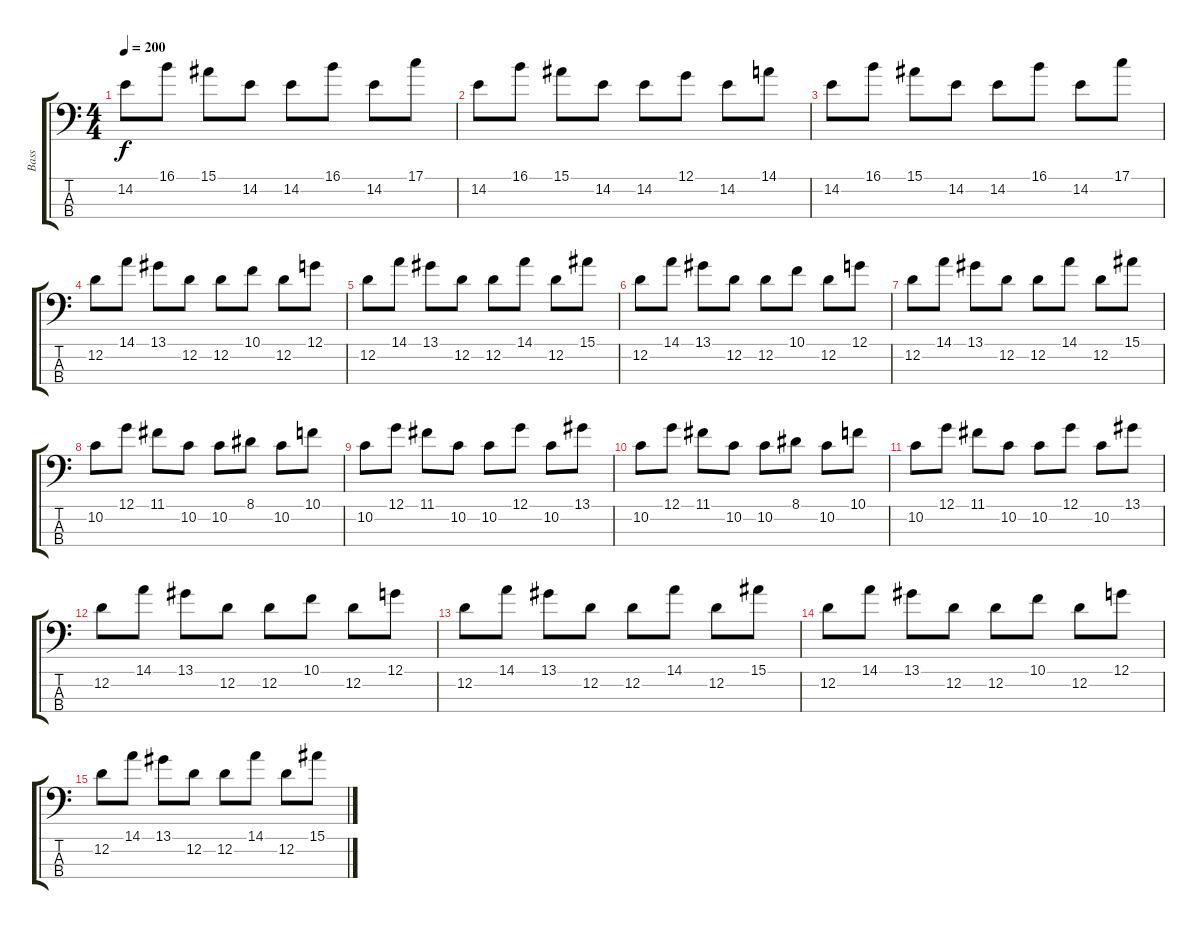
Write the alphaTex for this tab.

\track ("Bass" "Bass") {instrument electricbassfinger}
\staff {score tabs}
\tuning (G2 D2 A1 E1) {hide}
\ts (4 4)
\tempo 200
\clef f4
\ks c
14.2.8{dy f} 16.1.8 15.1.8 14.2.8 14.2.8 16.1.8 14.2.8 17.1.8 |
14.2.8 16.1.8 15.1.8 14.2.8 14.2.8 12.1.8 14.2.8 14.1.8 |
14.2.8 16.1.8 15.1.8 14.2.8 14.2.8 16.1.8 14.2.8 17.1.8 |
12.2.8 14.1.8 13.1.8 12.2.8 12.2.8 10.1.8 12.2.8 12.1.8 |
12.2.8 14.1.8 13.1.8 12.2.8 12.2.8 14.1.8 12.2.8 15.1.8 |
12.2.8 14.1.8 13.1.8 12.2.8 12.2.8 10.1.8 12.2.8 12.1.8 |
12.2.8 14.1.8 13.1.8 12.2.8 12.2.8 14.1.8 12.2.8 15.1.8 |
10.2.8 12.1.8 11.1.8 10.2.8 10.2.8 8.1.8 10.2.8 10.1.8 |
10.2.8 12.1.8 11.1.8 10.2.8 10.2.8 12.1.8 10.2.8 13.1.8 |
10.2.8 12.1.8 11.1.8 10.2.8 10.2.8 8.1.8 10.2.8 10.1.8 |
10.2.8 12.1.8 11.1.8 10.2.8 10.2.8 12.1.8 10.2.8 13.1.8 |
12.2.8 14.1.8 13.1.8 12.2.8 12.2.8 10.1.8 12.2.8 12.1.8 |
12.2.8 14.1.8 13.1.8 12.2.8 12.2.8 14.1.8 12.2.8 15.1.8 |
12.2.8 14.1.8 13.1.8 12.2.8 12.2.8 10.1.8 12.2.8 12.1.8 |
12.2.8 14.1.8 13.1.8 12.2.8 12.2.8 14.1.8 12.2.8 15.1.8
